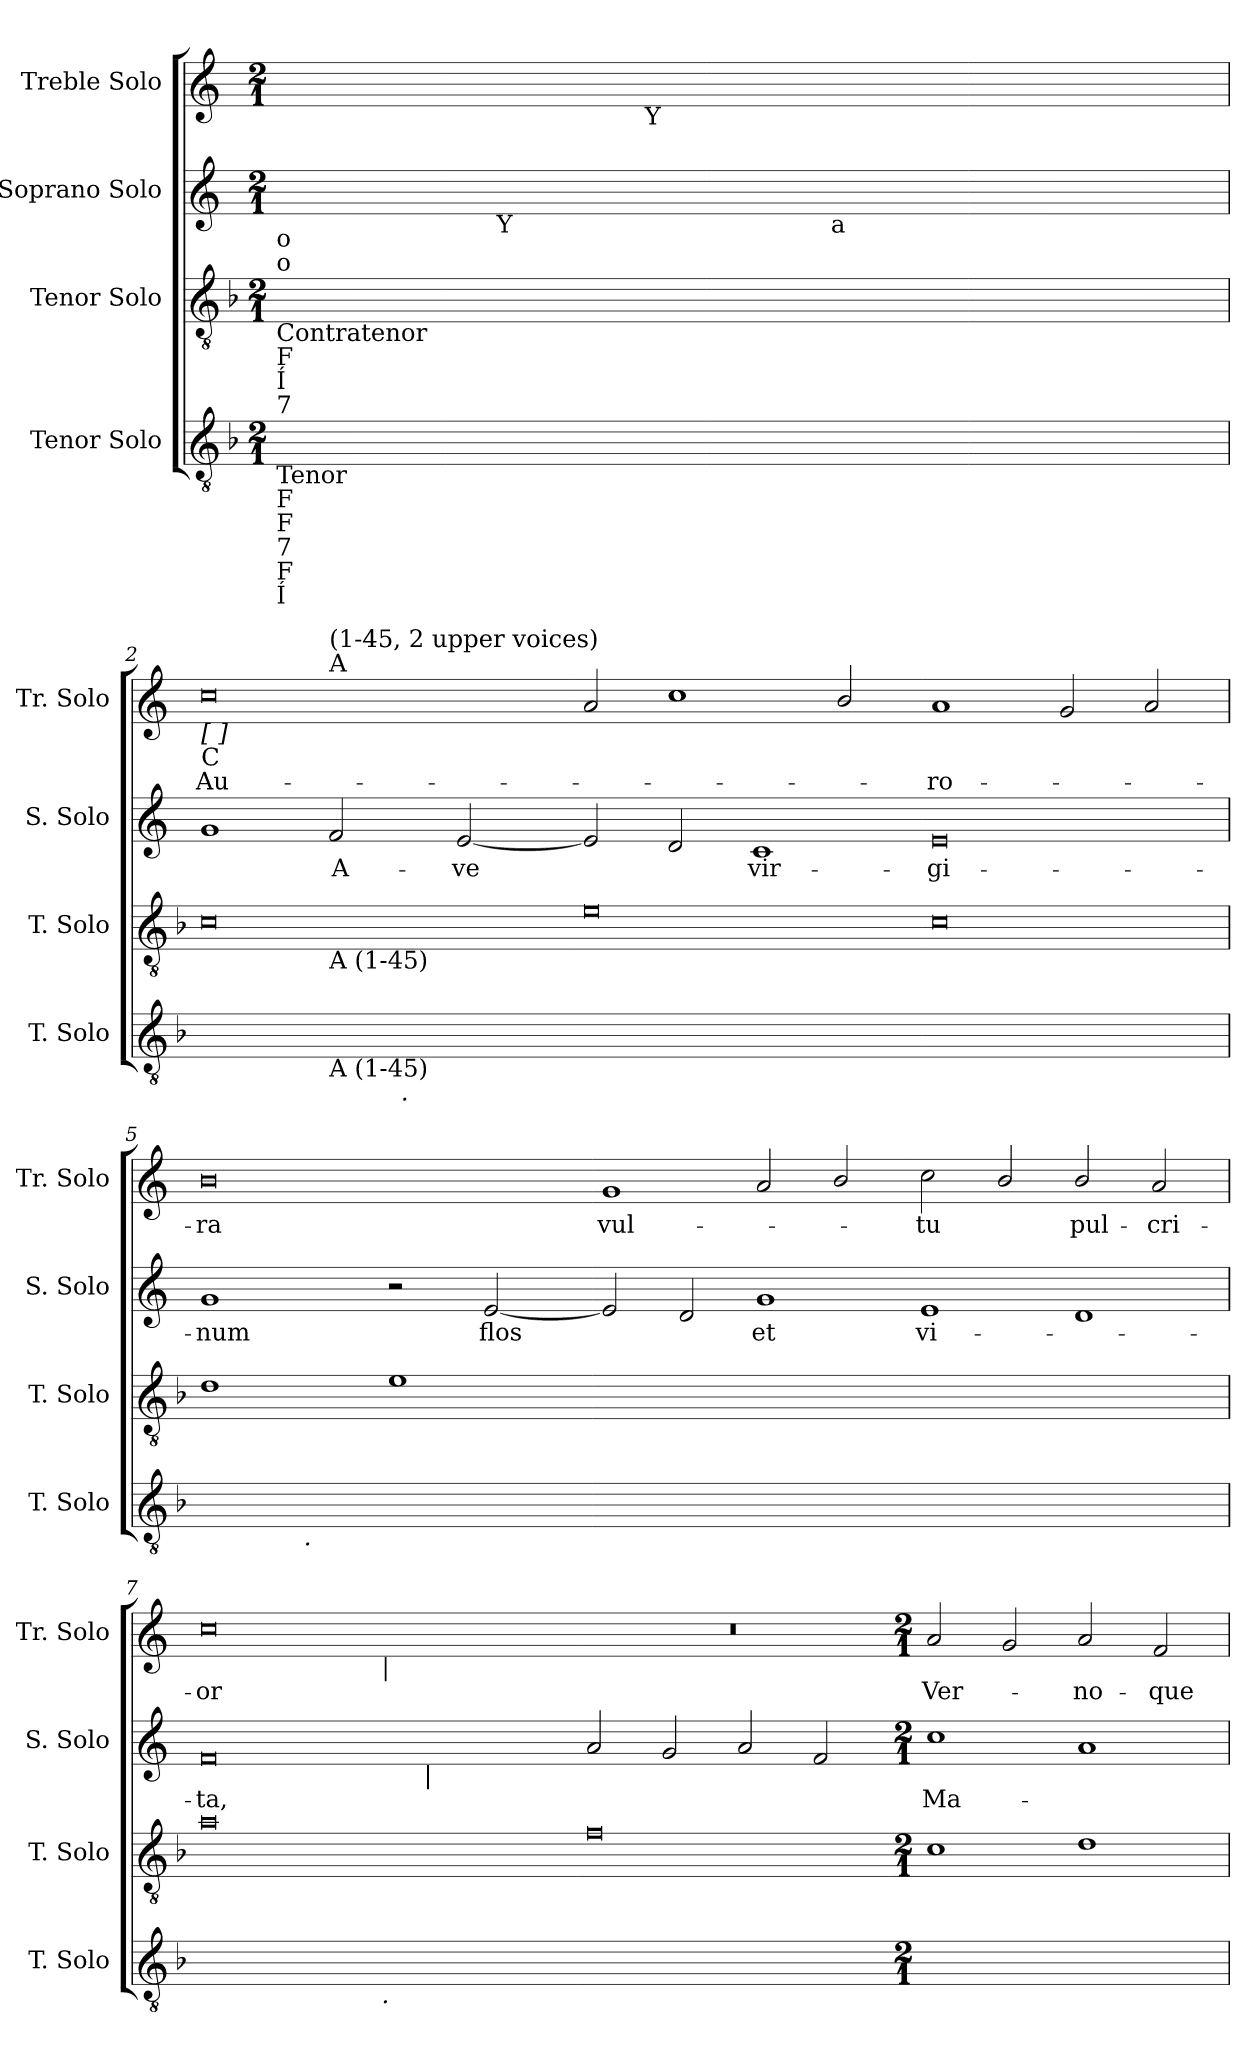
**kern	**kern	**kern	**text	**kern	**text
*part4	*part3	*part2	*part2	*part1	*part1
*staff4	*staff3	*staff2	*staff2	*staff1	*staff1
*I"Tenor Solo	*I"Tenor Solo	*I"Soprano Solo	*	*I"Treble Solo	*
*I'T. Solo	*I'T. Solo	*I'S. Solo	*	*I'Tr. Solo	*
!!LO:PB:g=z
*clefGv2	*clefGv2	*clefG2	*	*clefG2	*
*ITrd7c12	*ITrd7c12	*	*	*	*
*k[b-]	*k[b-]	*k[]	*	*k[]	*
*F:	*F:	*C:	*	*C:	*
*M2/1	*M2/1	*M2/1	*	*M2/1	*
=1	=1	=1	=1	=1	=1
!	!	!	!	!LO:TX:b:t=F	!
!	!	!	!	!LO:TX:b:t=Y	!
!	!	!	!	!LO:TX:b:t=a	!
!	!	!LO:TX:b:t=a	!	!	!
!	!	!LO:TX:b:t=Y	!	!	!
!	!	!LO:TX:b:t=a	!	!	!
!	!LO:TX:b:t=Contratenor	!	!	!	!
!	!LO:TX:a:t=o	!	!	!	!
!	!LO:TX:b:t=F	!	!	!	!
!	!LO:TX:a:t=o	!	!	!	!
!	!LO:TX:b:t=Í	!	!	!	!
!LO:TX:b:t=Tenor	!	!	!	!	!
!LO:TX:b:t=F	!	!	!	!	!
!LO:TX:b:t=F	!	!	!	!	!
!LO:TX:b:t=7	!	!	!	!	!
!LO:TX:b:t=F	!	!	!	!	!
!LO:TX:a:t=7	!	!	!	!	!
!LO:TX:b:t=Í	!	!	!	!	!
!LO:N:vis=1	!LO:N:vis=1	!LO:N:vis=1	!	!LO:N:vis=1	!
*	*	*^	*	*^	*
*	*	*	*^	*	*	*	*
0ryy	0ryy	0ryy	4ryy	2ryy	.	0ryy	2ryy	.
.	.	.	8ryy	.	.	.	.	.
.	.	.	16ryy	.	.	.	.	.
.	.	.	64ryy	.	.	.	.	.
.	.	.	256ryy	.	.	.	.	.
!	!	!	!LO:TX:b:t=Y	!	!	!	!	!
.	.	.	1ryy	.	.	.	.	.
.	.	.	.	4ryy	.	.	8ryy	.
.	.	.	.	.	.	.	32ryy	.
.	.	.	.	.	.	.	64ryy	.
.	.	.	.	.	.	.	256..ryy	.
!	!	!	!	!	!	!	!LO:TX:b:t=Y	!
.	.	.	.	.	.	.	1ryy	.
.	.	.	.	8ryy	.	.	.	.
.	.	.	.	16ryy	.	.	.	.
.	.	.	.	32ryy	.	.	.	.
.	.	.	.	128ryy	.	.	.	.
.	.	.	.	512ryy	.	.	.	.
!	!	!	!	!LO:TX:b:t=a	!	!	!	!
.	.	.	.	1ryy	.	.	.	.
.	.	.	2ryy	.	.	.	.	.
.	.	.	.	.	.	.	4ryy	.
.	.	.	.	.	.	.	16ryy	.
.	.	.	32ryy	.	.	.	.	.
.	.	.	.	64ryy	.	.	.	.
.	.	.	128.ryy	.	.	.	.	.
.	.	.	.	.	.	.	128ryy	.
.	.	.	.	256.ryy	.	.	.	.
.	.	.	.	.	.	.	1024ryy	.
*	*	*v	*v	*v	*	*	*	*
=2	=2	=2	=2	=2	=2	=2
*	*	*^	*	*	*	*
*	*	*	*^	*	*	*	*
!	!	!	!	!	!	!LO:TX:b:t=[ ]	!	!
!	!	!	!	!	!	!LO:TX:b:t=C	!	!
!	!	!LO:TX:b:t=[ ]	!	!	!	!	!	!
!	!	!LO:TX:b:t=C	!	!	!	!	!	!
!	!LO:TX:b:t=[ ]	!	!	!	!	!	!	!
!	!LO:TX:b:t=C	!	!	!	!	!	!	!
!LO:TX:b:t=[ ]	!	!	!	!	!	!	!	!
!LO:TX:b:t=C	!	!	!	!	!	!	!	!
!	!	!	!	!	!	!	!	!LO:LY:b:color=#000000
*^	*^	*	*	*	*	*	*	*
*	*^	*	*	*v	*v	*v	*	*	*	*
[>0Ciyy	1ryy	1ryy	0Ci	1ryy	1gi	.	0cci	1ryy	Au-
!	!	!	!	!	!	!	!	!LO:TX:a:t=A	!
!	!	!	!	!	!	!	!	!LO:TX:t=(1-45, 2 upper voices)	!
!	!	!	!	!LO:TX:b:t=A (1-45)	!	!	!	!	!
!	!LO:TX:b:t=A (1-45)	!	!	!	!	!	!	!	!
!	!	!	!	!	!	!LO:LY:b:color=#000000	!	!	!
.	1ryy	8ryy	.	1ryy	2fi/	A-	.	1ryy	.
.	.	16...ryy	.	.	.	.	.	.	.
!	!	!LO:TX:b:i:t=.	!	!	!	!	!	!	!
.	.	2ryy	.	.	.	.	.	.	.
!	!	!	!	!	!	!LO:LY:b:color=#000000	!	!	!
.	.	.	.	.	[<2ei/	-ve	.	.	.
.	.	4ryy	.	.	.	.	.	.	.
.	.	128ryy	.	.	.	.	.	.	.
*v	*v	*v	*	*	*	*	*v	*v	*
*	*v	*v	*	*	*	*
=3-	=3-	=3-	=3-	=3-	=3-
0Ciyy_>	0Ei	2ei/]	.	2ai/	.
.	.	2di/	.	1cci	.
!	!	!	!LO:LY:b:color=#000000	!	!
.	.	1ci	vir-	.	.
.	.	.	.	2bi/	.
=4-	=4-	=4-	=4-	=4-	=4-
!	!	!	!LO:LY:b:color=#000000	!	!
!	!	!	!	!	!LO:LY:b:color=#000000
0Ciyy]	0Ci	0ei	-gi-	1ai	-ro-
.	.	.	.	2gi/	.
.	.	.	.	2ai/	.
=5	=5	=5	=5	=5	=5
!	!	!	!LO:LY:b:color=#000000	!	!
!	!	!	!	!	!LO:LY:b:color=#000000
*^	*	*	*	*	*
[<0GGiyy	4ryy	1Di	1gi	-num	0bi	-ra
.	8ryy	.	.	.	.	.
.	32ryy	.	.	.	.	.
.	256ryy	.	.	.	.	.
.	1024ryy	.	.	.	.	.
!	!LO:TX:b:i:t=.	!	!	!	!	!
.	1ryy	.	.	.	.	.
.	.	1Ei	2r	.	.	.
.	2ryy	.	.	.	.	.
!	!	!	!	!LO:LY:b:color=#000000	!	!
.	.	.	[<2ei/	flos	.	.
.	16ryy	.	.	.	.	.
.	64ryy	.	.	.	.	.
.	128ryy	.	.	.	.	.
.	512.ryy	.	.	.	.	.
*v	*v	*	*	*	*	*
=6-	=6-	=6-	=6-	=6-	=6-
*^	*	*	*	*	*
!	!	!	!	!	!	!LO:LY:b:color=#000000
*v	*v	*	*	*	*	*
0GGiyy_<	[>0Giyy	2ei/]	.	1gi	vul-
.	.	2di/	.	.	.
!	!	!	!LO:LY:b:color=#000000	!	!
.	.	1gi	et	2ai/	.
.	.	.	.	2bi/	.
=7-	=7-	=7-	=7-	=7-	=7-
!	!	!	!LO:LY:b:color=#000000	!	!
!	!	!	!	!	!LO:LY:b:color=#000000
0GGiyy]	0Giyy]	1ei	vi-	2cci\	-tu
.	.	.	.	2bi/	.
!	!	!	!	!	!LO:LY:b:color=#000000
.	.	1di	.	2bi/	pul-
!	!	!	!	!	!LO:LY:b:color=#000000
.	.	.	.	2ai/	-cri-
!!LO:LB:g=z
=7	=7	=7	=7	=7	=7
!	!	!	!LO:LY:b:color=#000000	!	!
!	!	!	!	!LO:TX:b:i:t=-	!
!	!	!	!	!	!LO:LY:b:color=#000000
*^	*	*^	*	*^	*
[<0FFiyy	2ryy	0Ai	0fi	2ryy	-ta,	0cci	2ryy	-or
.	4ryy	.	.	4ryy	.	.	4ryy	.
.	16ryy	.	.	8ryy	.	.	16ryy	.
.	32ryy	.	.	.	.	.	32ryy	.
.	64ryy	.	.	.	.	.	64ryy	.
.	128ryy	.	.	.	.	.	128ryy	.
.	256ryy	.	.	.	.	.	256ryy	.
.	1024ryy	.	.	.	.	.	1024ryy	.
!	!	!	!	!	!	!	!LO:TX:b:i:t=|	!
!	!LO:TX:b:i:t=.	!	!	!	!	!	!	!
.	1ryy	.	.	.	.	.	1ryy	.
.	.	.	.	16ryy	.	.	.	.
.	.	.	.	64ryy	.	.	.	.
.	.	.	.	128...ryy	.	.	.	.
!	!	!	!	!LO:TX:b:i:t=|	!	!	!	!
.	.	.	.	1ryy	.	.	.	.
.	8ryy	.	.	.	.	.	8ryy	.
.	.	.	.	32ryy	.	.	.	.
.	512.ryy	.	.	.	.	.	512.ryy	.
.	.	.	.	1024ryy	.	.	.	.
=8-	=8-	=8-	=8-	=8-	=8-	=8-	=8-	=8-
!	!	!	!	!	!	!LO:N:vis=1	!	!
*	*	*	*v	*v	*	*	*	*
*v	*v	*	*	*	*v	*v	*
0FFiyy_<	0Fi	2ai/	.	0r	.
.	.	2gi/	.	.	.
.	.	2ai/	.	.	.
.	.	2fi/	.	.	.
=9-	=9-	=9-	=9-	=9-	=9-
*M2/1	*M2/1	*M2/1	*	*M2/1	*
!	!	!	!LO:LY:b:color=#000000	!	!
!	!	!	!	!	!LO:LY:b:color=#000000
0FFiyy]	1Ci	1cci	Ma-	2ai/	Ver-
.	.	.	.	2gi/	.
!	!	!	!	!	!LO:LY:b:color=#000000
.	1Di	1ai	.	2ai/	-no-
!	!	!	!	!	!LO:LY:b:color=#000000
.	.	.	.	2fi/	-que
=	=	=	=	=	=
*-	*-	*-	*-	*-	*-
